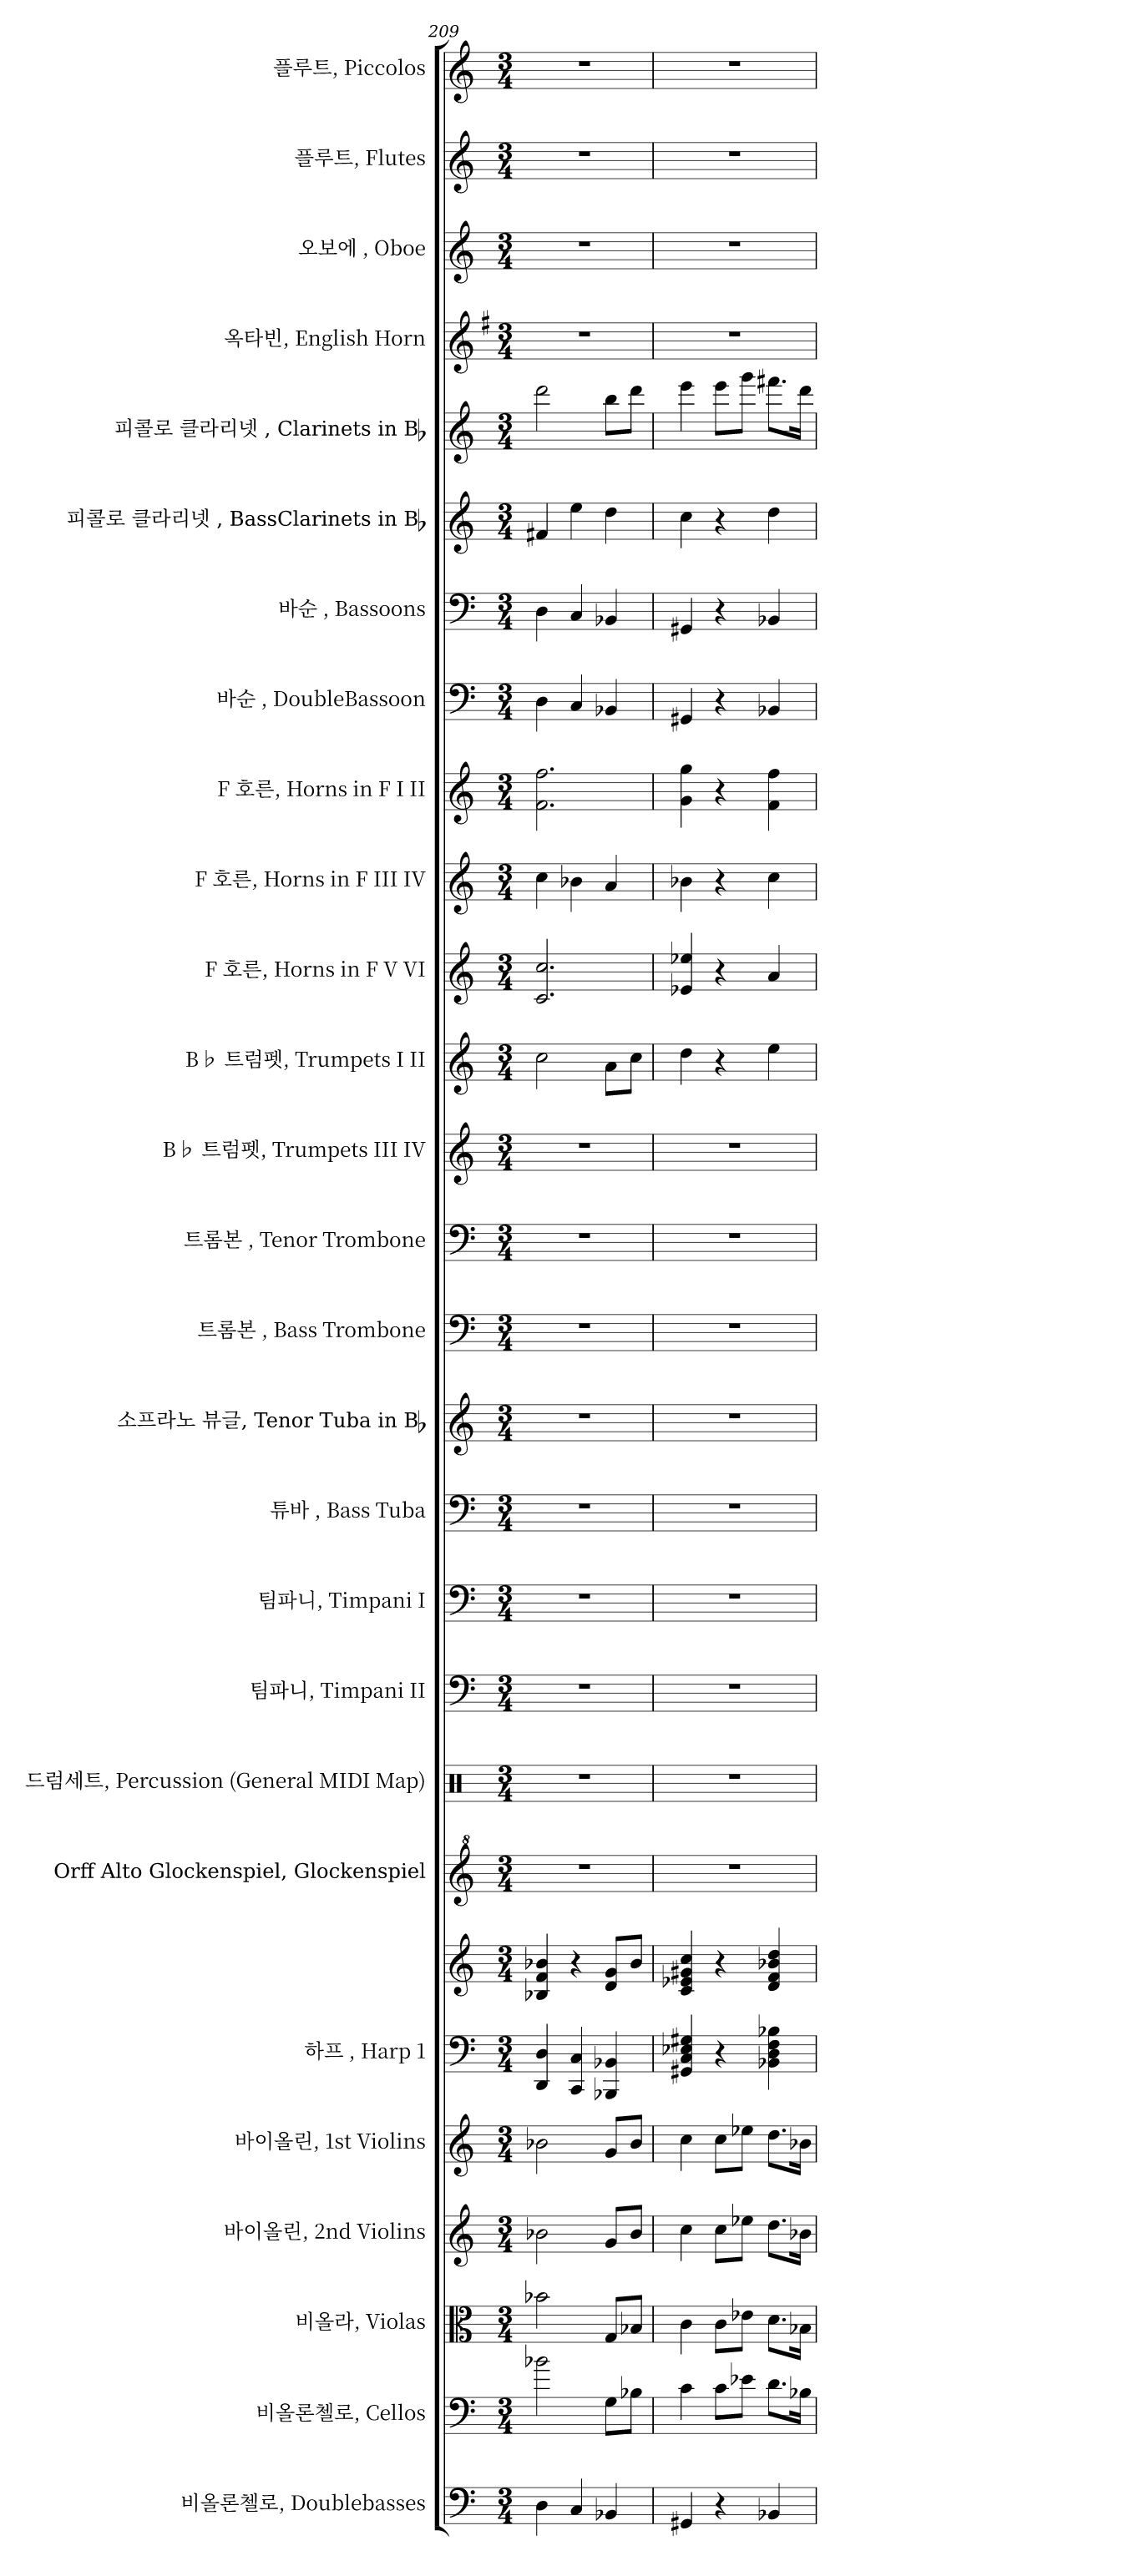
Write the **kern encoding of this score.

**kern	**kern	**kern	**kern	**kern	**kern	**kern	**kern	**kern	**kern	**kern	**kern	**kern	**kern	**kern	**kern	**kern	**kern	**kern	**kern	**kern	**kern	**kern	**kern	**kern	**kern	**kern	**kern
*part27	*part26	*part25	*part24	*part23	*part22	*part22	*part21	*part20	*part19	*part18	*part17	*part16	*part15	*part14	*part13	*part12	*part11	*part10	*part9	*part8	*part7	*part6	*part5	*part4	*part3	*part2	*part1
*staff28	*staff27	*staff26	*staff25	*staff24	*staff23	*staff22	*staff21	*staff20	*staff19	*staff18	*staff17	*staff16	*staff15	*staff14	*staff13	*staff12	*staff11	*staff10	*staff9	*staff8	*staff7	*staff6	*staff5	*staff4	*staff3	*staff2	*staff1
*I"비올론첼로, Doublebasses	*I"비올론첼로, Cellos	*I"비올라, Violas	*I"바이올린, 2nd Violins	*I"바이올린, 1st Violins	*I"하프 , Harp 1	*	*I"Orff Alto Glockenspiel, Glockenspiel	*I"드럼세트, Percussion (General MIDI Map)	*I"팀파니, Timpani II	*I"팀파니, Timpani I	*I"튜바 , Bass Tuba	*I"소프라노 뷰글, Tenor Tuba in Bb	*I"트롬본 , Bass Trombone	*I"트롬본 , Tenor Trombone	*I"B♭ 트럼펫, Trumpets III IV	*I"B♭ 트럼펫, Trumpets I II	*I"F 호른, Horns in F  V  VI	*I"F 호른, Horns in F III IV	*I"F 호른, Horns in F  I  II	*I"바순 , DoubleBassoon	*I"바순 , Bassoons	*I"피콜로 클라리넷 , BassClarinets in Bb	*I"피콜로 클라리넷 , Clarinets in Bb	*I"옥타빈, English Horn	*I"오보에 , Oboe	*I"플루트, Flutes	*I"플루트, Piccolos
*	*	*I'Vlas.	*I'Vlns.	*I'Vlns.	*I'Hrp.	*	*I'O. A. Glk.	*	*I'Timp.	*I'Timp.	*I'Tba.	*	*I'Tbn.	*I'Tbn.	*I'B♭ Tpt.	*I'B♭ Tpt.	*I'F Hn.	*I'F Hn.	*I'F Hn.	*	*I'Bsn.	*	*	*	*I'Ob.	*I'Fl.	*
*clefF4	*clefF4	*clefC3	*clefG2	*clefG2	*clefF4	*clefG2	*clefG^2	*clefX	*clefF4	*clefF4	*clefF4	*clefG2	*clefF4	*clefF4	*clefG2	*clefG2	*clefG2	*clefG2	*clefG2	*clefF4	*clefF4	*clefG2	*clefG2	*clefG2	*clefG2	*clefG2	*clefG2
*	*	*	*	*	*	*	*	*	*	*	*	*	*	*	*ITrd1c2	*ITrd1c2	*ITrd4c7	*ITrd4c7	*ITrd4c7	*	*	*ITrd-5c-8	*ITrd-5c-8	*ITrd4c7	*	*	*
*k[]	*k[]	*k[]	*k[]	*k[]	*k[]	*k[]	*k[]	*k[]	*k[]	*k[]	*k[]	*k[]	*k[]	*k[]	*k[b-e-]	*k[b-e-]	*k[b-]	*k[b-]	*k[b-]	*k[]	*k[]	*k[b-e-a-d-]	*k[b-e-a-d-]	*k[]	*k[]	*k[]	*k[]
*M3/4	*M3/4	*M3/4	*M3/4	*M3/4	*M3/4	*M3/4	*M3/4	*M3/4	*M3/4	*M3/4	*M3/4	*M3/4	*M3/4	*M3/4	*M3/4	*M3/4	*M3/4	*M3/4	*M3/4	*M3/4	*M3/4	*M3/4	*M3/4	*M3/4	*M3/4	*M3/4	*M3/4
=209	=209	=209	=209	=209	=209	=209	=209	=209	=209	=209	=209	=209	=209	=209	=209	=209	=209	=209	=209	=209	=209	=209	=209	=209	=209	=209	=209
4D\	2b-X\	2b-X\	2b-X\	2b-X\	4DD/ 4D/	4B-X/ 4f/ 4b-X/	2.r	2.r	2.r	2.r	2.r	2.r	2.r	2.r	2.r	2b-\	2.F/ 2.f/	4f\	2.B-\ 2.b-\	4D\	4D\	4ddn/	2bbb-\	2.r	2.r	2.r	2.r
4C/	.	.	.	.	4CC/ 4C/	4r	.	.	.	.	.	.	.	.	.	.	.	4e-X\	.	4C/	4C/	4ccc\	.	.	.	.	.
4BB-X/	8G\L	8G/L	8g/L	8g/L	4BBB-X/ 4BB-X/	8d/ 8g/L	.	.	.	.	.	.	.	.	.	8g\L	.	4d/	.	4BB-X/	4BB-X/	4bb-\	8ggg\L	.	.	.	.
.	8B-X\J	8B-X/J	8b-/J	8b-/J	.	8b-/J	.	.	.	.	.	.	.	.	.	8b-\J	.	.	.	.	.	.	8bbb-\J	.	.	.	.
!!LO:PB:g=z
=210	=210	=210	=210	=210	=210	=210	=210	=210	=210	=210	=210	=210	=210	=210	=210	=210	=210	=210	=210	=210	=210	=210	=210	=210	=210	=210	=210
4GG#X/	4c\	4c\	4cc\	4cc\	4GG#X/ 4C/ 4E-X/ 4G#X/	4c/ 4e-X/ 4g#X/ 4cc/	2.r	2.r	2.r	2.r	2.r	2.r	2.r	2.r	2.r	4cc\	4A-X/ 4a-X/	4e-X\	4c\ 4cc\	4GG#X/	4GG#X/	4aa-\	4cccc\	2.r	2.r	2.r	2.r
4r	8c\L	8c\L	8cc\L	8cc\L	4r	4r	.	.	.	.	.	.	.	.	.	4r	4r	4r	4r	4r	4r	4r	8cccc\L	.	.	.	.
.	8e-X\J	8e-X\J	8ee-X\J	8ee-X\J	.	.	.	.	.	.	.	.	.	.	.	.	.	.	.	.	.	.	8eeee-\J	.	.	.	.
4BB-X/	8.d\L	8.d\L	8.dd\L	8.dd\L	4BB-X\ 4D\ 4F\ 4B-X\	4d/ 4f/ 4b-X/ 4dd/	.	.	.	.	.	.	.	.	.	4dd\	4d/	4f\	4B-\ 4b-\	4BB-X/	4BB-X/	4bb-\	8.ddddn\L	.	.	.	.
.	16B-X\Jk	16B-X\Jk	16b-X\Jk	16b-X\Jk	.	.	.	.	.	.	.	.	.	.	.	.	.	.	.	.	.	.	16bbb-\Jk	.	.	.	.
=	=	=	=	=	=	=	=	=	=	=	=	=	=	=	=	=	=	=	=	=	=	=	=	=	=	=	=
*-	*-	*-	*-	*-	*-	*-	*-	*-	*-	*-	*-	*-	*-	*-	*-	*-	*-	*-	*-	*-	*-	*-	*-	*-	*-	*-	*-
